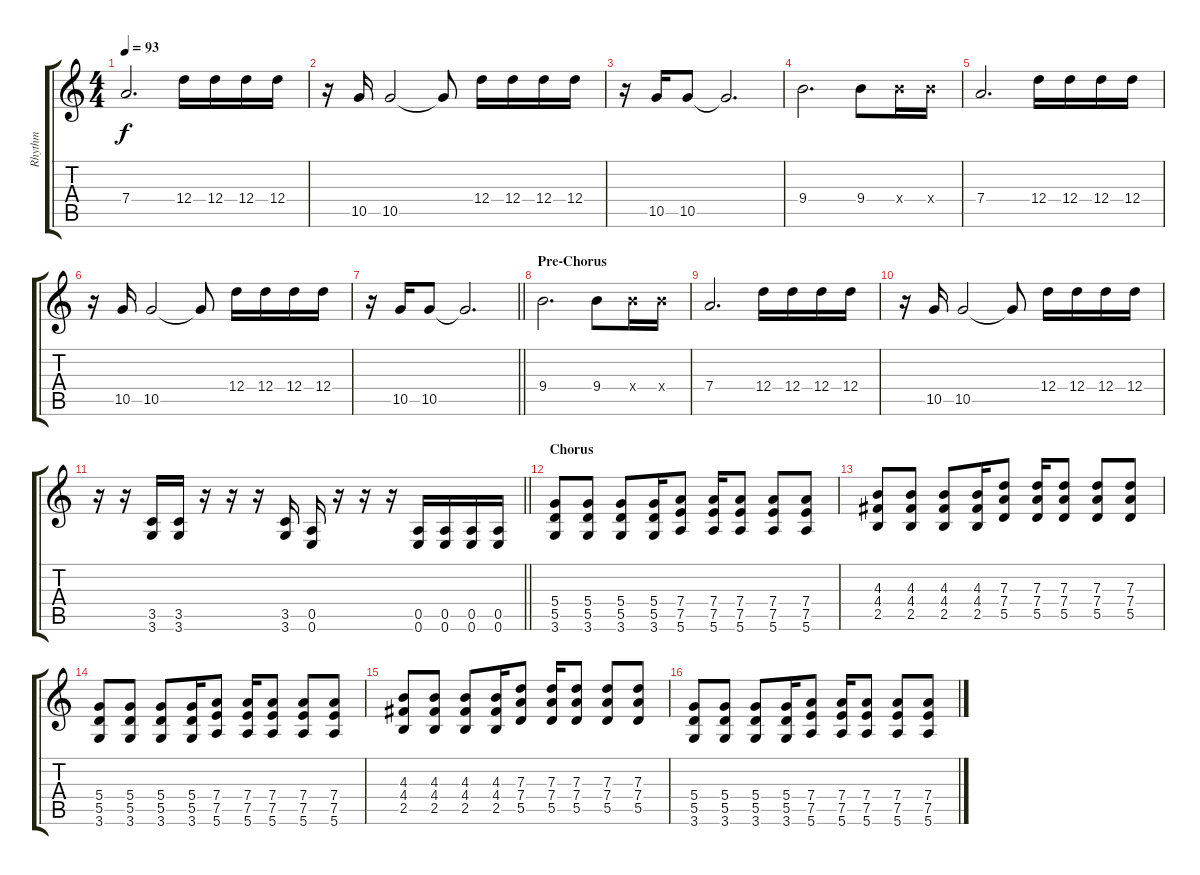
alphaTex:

\track ("Rhythm" "Rhythm") {instrument distortionguitar}
\staff {score tabs}
\tuning (E4 B3 G3 D3 A2 E2) {hide}
\ts (4 4)
\tempo 93
\clef g2
\ks c
7.4.2{d dy f} 12.4.16 12.4.16 12.4.16 12.4.16 |
r.16 10.5.16 10.5.2 10.5{t}.8 12.4.16 12.4.16 12.4.16 12.4.16 |
r.16 10.5.16 10.5.8 10.5{t}.2{d} |
9.4.2{d} 9.4.8 9.4{x}.16 9.4{x}.16 |
7.4.2{d} 12.4.16 12.4.16 12.4.16 12.4.16 |
r.16 10.5.16 10.5.2 10.5{t}.8 12.4.16 12.4.16 12.4.16 12.4.16 |
\barLineRight lightlight
r.16 10.5.16 10.5.8 10.5{t}.2{d} |
\section ("" "Pre-Chorus")
9.4.2{d} 9.4.8 9.4{x}.16 9.4{x}.16 |
7.4.2{d} 12.4.16 12.4.16 12.4.16 12.4.16 |
r.16 10.5.16 10.5.2 10.5{t}.8 12.4.16 12.4.16 12.4.16 12.4.16 |
\barLineRight lightlight
r.16 r.16{instrument distortionguitar} (3.5 3.6).16 (3.5 3.6).16 r.16 r.16 r.16 (3.5 3.6).16 (0.5 0.6).16 r.16 r.16 r.16 (0.5 0.6).16 (0.5 0.6).16 (0.5 0.6).16 (0.5 0.6).16 |
\section ("" "Chorus")
(5.4 5.5 3.6).8 (5.4 5.5 3.6).8 (5.4 5.5 3.6).8 (5.4 5.5 3.6).16 (7.4 7.5 5.6).8 (7.4 7.5 5.6).16 (7.4 7.5 5.6).8 (7.4 7.5 5.6).8 (7.4 7.5 5.6).8 |
(4.3 4.4 2.5).8 (4.3 4.4 2.5).8 (4.3 4.4 2.5).8 (4.3 4.4 2.5).16 (7.3 7.4 5.5).8 (7.3 7.4 5.5).16 (7.3 7.4 5.5).8 (7.3 7.4 5.5).8 (7.3 7.4 5.5).8 |
(5.4 5.5 3.6).8 (5.4 5.5 3.6).8 (5.4 5.5 3.6).8 (5.4 5.5 3.6).16 (7.4 7.5 5.6).8 (7.4 7.5 5.6).16 (7.4 7.5 5.6).8 (7.4 7.5 5.6).8 (7.4 7.5 5.6).8 |
(4.3 4.4 2.5).8 (4.3 4.4 2.5).8 (4.3 4.4 2.5).8 (4.3 4.4 2.5).16 (7.3 7.4 5.5).8 (7.3 7.4 5.5).16 (7.3 7.4 5.5).8 (7.3 7.4 5.5).8 (7.3 7.4 5.5).8 |
(5.4 5.5 3.6).8 (5.4 5.5 3.6).8 (5.4 5.5 3.6).8 (5.4 5.5 3.6).16 (7.4 7.5 5.6).8 (7.4 7.5 5.6).16 (7.4 7.5 5.6).8 (7.4 7.5 5.6).8 (7.4 7.5 5.6).8
